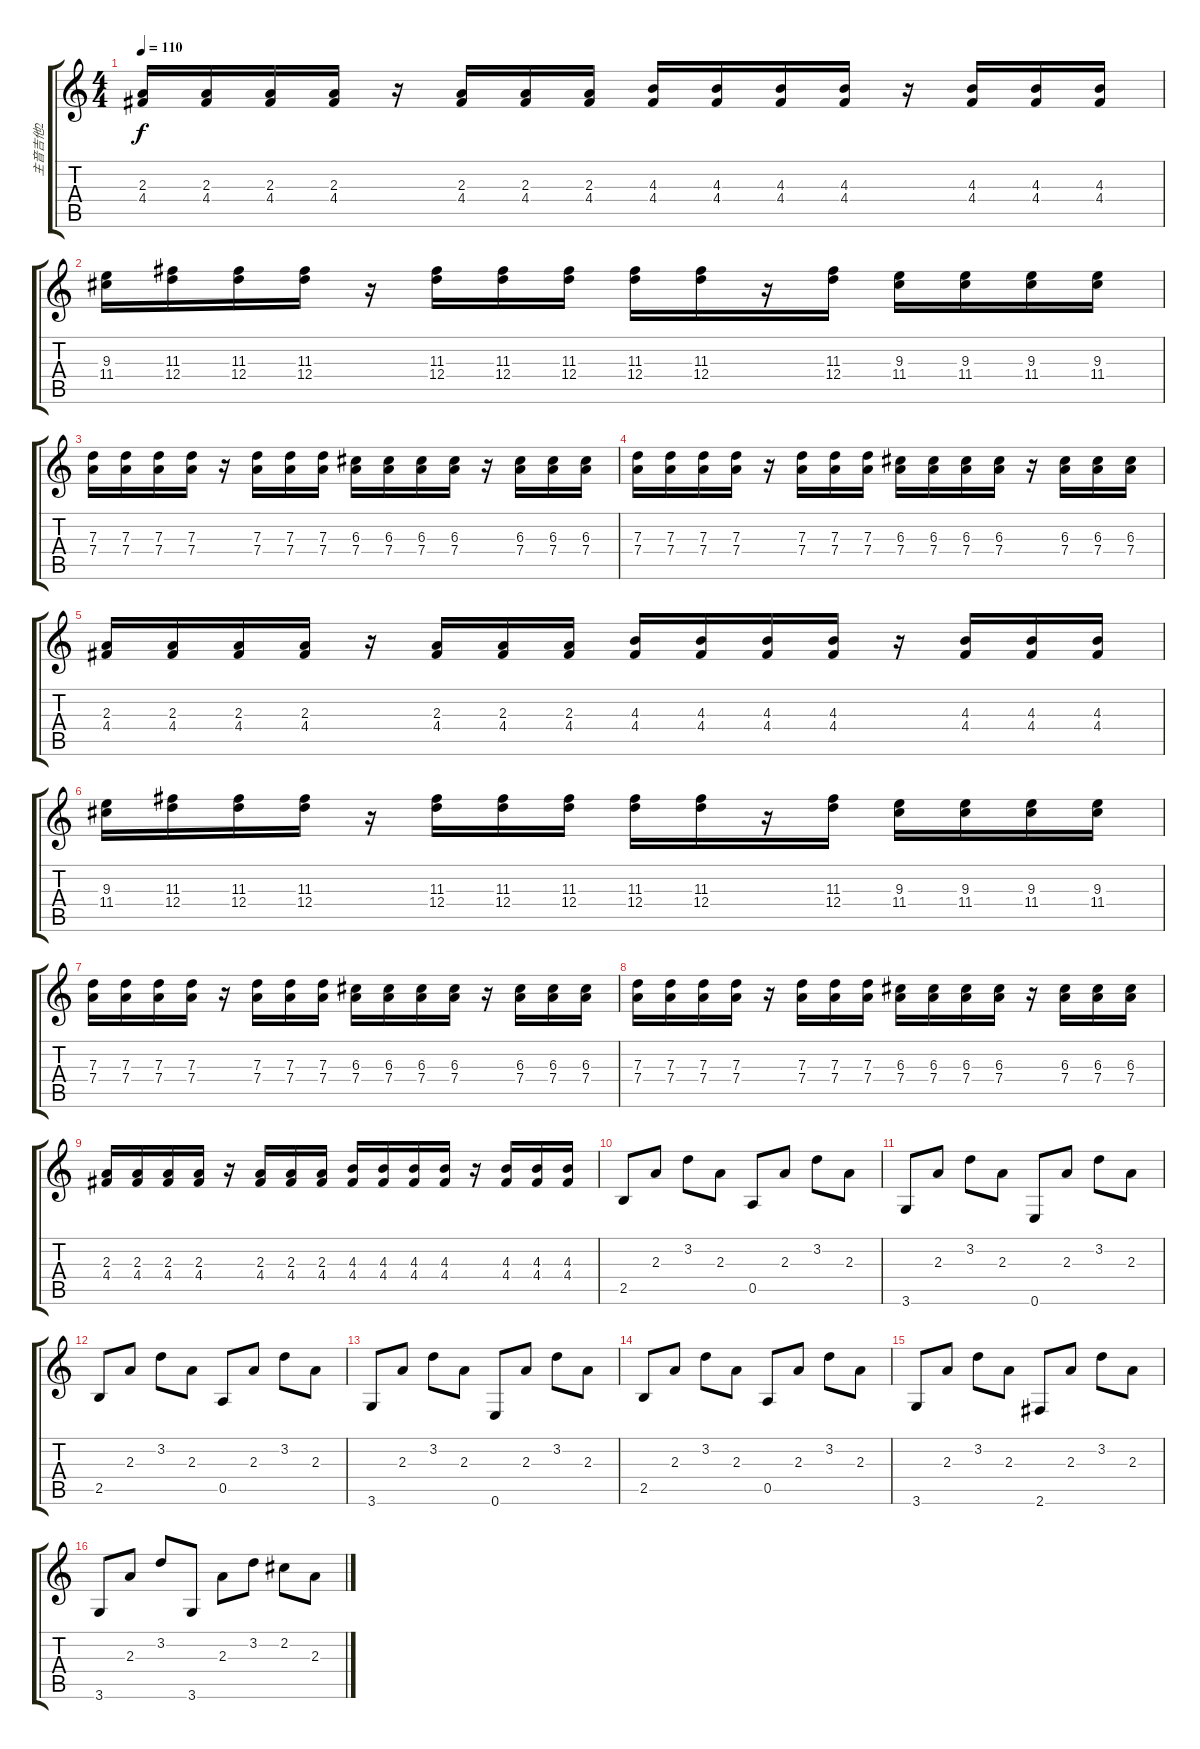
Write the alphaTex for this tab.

\track ("主音吉他2" "主音吉他2") {instrument distortionguitar}
\staff {score tabs}
\tuning (E4 B3 G3 D3 A2 E2) {hide}
\ts (4 4)
\tempo 110
\clef g2
\ks c
(2.3 4.4).16{dy f} (2.3 4.4).16 (2.3 4.4).16 (2.3 4.4).16 r.16 (2.3 4.4).16 (2.3 4.4).16 (2.3 4.4).16 (4.3 4.4).16 (4.3 4.4).16 (4.3 4.4).16 (4.3 4.4).16 r.16 (4.3 4.4).16 (4.3 4.4).16 (4.3 4.4).16 |
(9.3 11.4).16 (11.3 12.4).16 (11.3 12.4).16 (11.3 12.4).16 r.16 (11.3 12.4).16 (11.3 12.4).16 (11.3 12.4).16 (11.3 12.4).16 (11.3 12.4).16 r.16 (11.3 12.4).16 (9.3 11.4).16 (9.3 11.4).16 (9.3 11.4).16 (9.3 11.4).16 |
(7.3 7.4).16 (7.3 7.4).16 (7.3 7.4).16 (7.3 7.4).16 r.16 (7.3 7.4).16 (7.3 7.4).16 (7.3 7.4).16 (6.3 7.4).16 (6.3 7.4).16 (6.3 7.4).16 (6.3 7.4).16 r.16 (6.3 7.4).16 (6.3 7.4).16 (6.3 7.4).16 |
(7.3 7.4).16 (7.3 7.4).16 (7.3 7.4).16 (7.3 7.4).16 r.16 (7.3 7.4).16 (7.3 7.4).16 (7.3 7.4).16 (6.3 7.4).16 (6.3 7.4).16 (6.3 7.4).16 (6.3 7.4).16 r.16 (6.3 7.4).16 (6.3 7.4).16 (6.3 7.4).16 |
(2.3 4.4).16 (2.3 4.4).16 (2.3 4.4).16 (2.3 4.4).16 r.16 (2.3 4.4).16 (2.3 4.4).16 (2.3 4.4).16 (4.3 4.4).16 (4.3 4.4).16 (4.3 4.4).16 (4.3 4.4).16 r.16 (4.3 4.4).16 (4.3 4.4).16 (4.3 4.4).16 |
(9.3 11.4).16 (11.3 12.4).16 (11.3 12.4).16 (11.3 12.4).16 r.16 (11.3 12.4).16 (11.3 12.4).16 (11.3 12.4).16 (11.3 12.4).16 (11.3 12.4).16 r.16 (11.3 12.4).16 (9.3 11.4).16 (9.3 11.4).16 (9.3 11.4).16 (9.3 11.4).16 |
(7.3 7.4).16 (7.3 7.4).16 (7.3 7.4).16 (7.3 7.4).16 r.16 (7.3 7.4).16 (7.3 7.4).16 (7.3 7.4).16 (6.3 7.4).16 (6.3 7.4).16 (6.3 7.4).16 (6.3 7.4).16 r.16 (6.3 7.4).16 (6.3 7.4).16 (6.3 7.4).16 |
(7.3 7.4).16 (7.3 7.4).16 (7.3 7.4).16 (7.3 7.4).16 r.16 (7.3 7.4).16 (7.3 7.4).16 (7.3 7.4).16 (6.3 7.4).16 (6.3 7.4).16 (6.3 7.4).16 (6.3 7.4).16 r.16 (6.3 7.4).16 (6.3 7.4).16 (6.3 7.4).16 |
(2.3 4.4).16 (2.3 4.4).16 (2.3 4.4).16 (2.3 4.4).16 r.16 (2.3 4.4).16 (2.3 4.4).16 (2.3 4.4).16 (4.3 4.4).16 (4.3 4.4).16 (4.3 4.4).16 (4.3 4.4).16 r.16 (4.3 4.4).16 (4.3 4.4).16 (4.3 4.4).16 |
2.5.8 2.3.8 3.2.8 2.3.8 0.5.8 2.3.8 3.2.8 2.3.8 |
3.6.8 2.3.8 3.2.8 2.3.8 0.6.8 2.3.8 3.2.8 2.3.8 |
2.5.8 2.3.8 3.2.8 2.3.8 0.5.8 2.3.8 3.2.8 2.3.8 |
3.6.8 2.3.8 3.2.8 2.3.8 0.6.8 2.3.8 3.2.8 2.3.8 |
2.5.8 2.3.8 3.2.8 2.3.8 0.5.8 2.3.8 3.2.8 2.3.8 |
3.6.8 2.3.8 3.2.8 2.3.8 2.6.8 2.3.8 3.2.8 2.3.8 |
3.6.8 2.3.8 3.2.8 3.6.8 2.3.8 3.2.8 2.2.8 2.3.8
